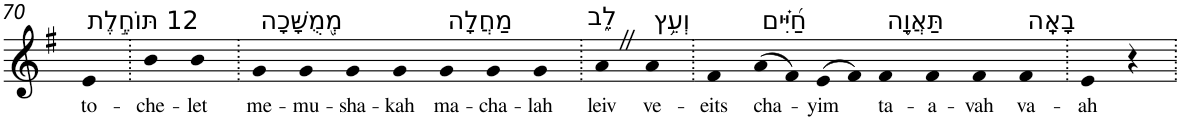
**kern	**text
*part1	*part1
*staff1	*staff1
*I"Piano	*
*I'Pno	*
!!LO:PB:g=z
*clefG2	*
*k[f#]	*
*G:	*
=70	=70
!LO:TX:a:t=12 תּוֹחֶ֣לֶת	!
!	!LO:LY:b
4e	to-
=71.	=71.
!	!LO:LY:b
4b	-che-
!	!LO:LY:b
4b	-let
=72.	=72.
!LO:TX:a:t=מְ֭מֻשָּׁכָה	!
!	!LO:LY:b
4g	me-
!	!LO:LY:b
4g	-mu-
!	!LO:LY:b
4g	-sha-
!	!LO:LY:b
4g	-kah
!LO:TX:a:t=מַחֲלָה	!
!	!LO:LY:b
4g	ma-
!	!LO:LY:b
4g	-cha-
!	!LO:LY:b
4g	-lah
=73.	=73.
!LO:TX:a:t=לֵ֑ב	!
!	!LO:LY:b
4aZ	leiv
!LO:TX:a:t=וְעֵ֥ץ	!
!	!LO:LY:b
4a	ve-
=74.	=74.
!	!LO:LY:b
4f#	-eits
!LO:TX:a:t=חַ֝יִּ֗ים	!
!	!LO:LY:b
(>8a	cha-
8f#)	.
!	!LO:LY:b
(>8e	-yim
8f#)	.
!LO:TX:a:t=תַּאֲוָ֥ה	!
!	!LO:LY:b
4f#	ta-
!	!LO:LY:b
4f#	-a-
!	!LO:LY:b
4f#	-vah
!LO:TX:a:t=בָאָֽה	!
!	!LO:LY:b
4f#	va-
=75.	=75.
!	!LO:LY:b
4e	-ah
4r	.
=.	=.
*-	*-
